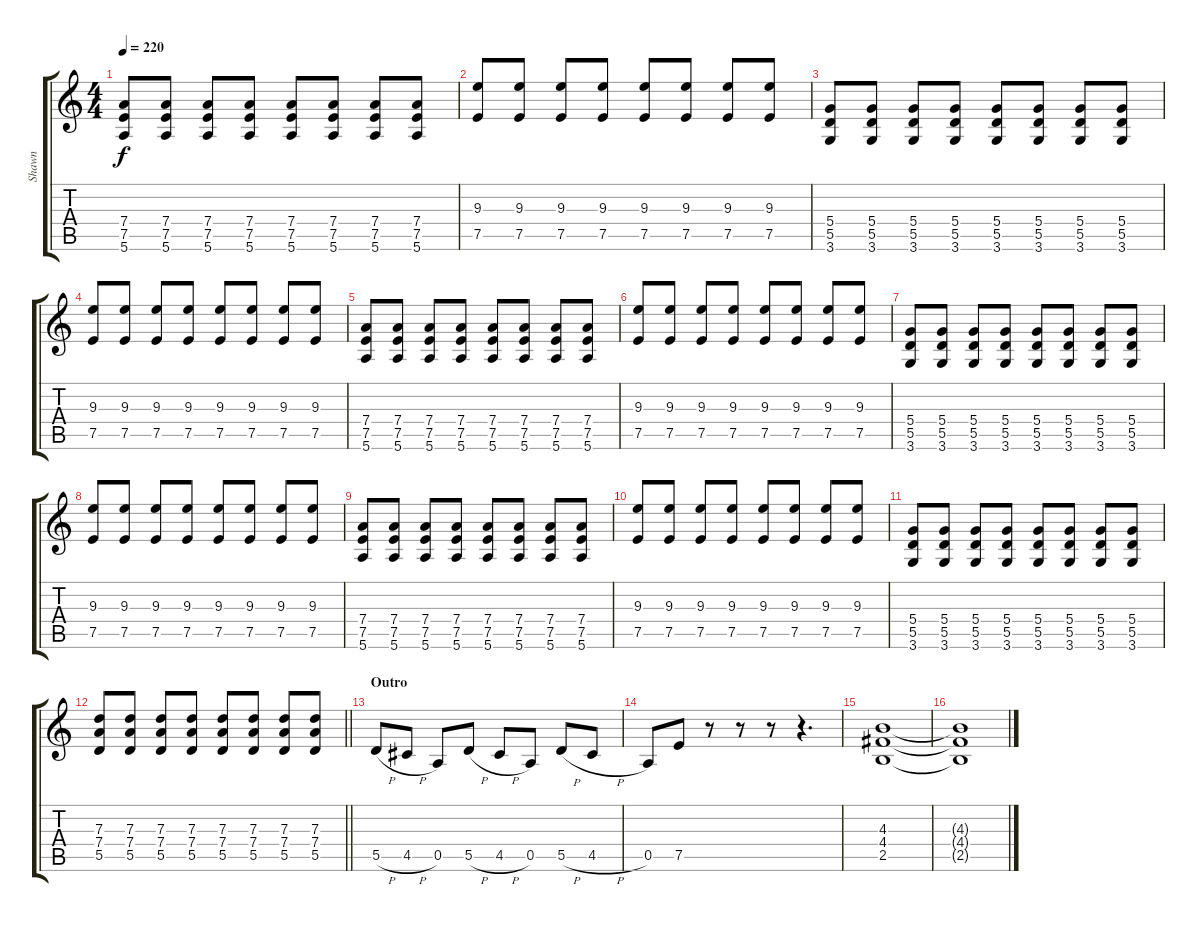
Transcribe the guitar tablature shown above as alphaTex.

\track ("Shawn" "Shawn") {instrument overdrivenguitar}
\staff {score tabs}
\tuning (E4 B3 G3 D3 A2 E2) {hide}
\ts (4 4)
\tempo 220
\clef g2
\ks c
(7.4 7.5 5.6).8{dy f} (7.4 7.5 5.6).8 (7.4 7.5 5.6).8 (7.4 7.5 5.6).8 (7.4 7.5 5.6).8 (7.4 7.5 5.6).8 (7.4 7.5 5.6).8 (7.4 7.5 5.6).8 |
(9.3 7.5).8 (9.3 7.5).8 (9.3 7.5).8 (9.3 7.5).8 (9.3 7.5).8 (9.3 7.5).8 (9.3 7.5).8 (9.3 7.5).8 |
(5.4 5.5 3.6).8 (5.4 5.5 3.6).8 (5.4 5.5 3.6).8 (5.4 5.5 3.6).8 (5.4 5.5 3.6).8 (5.4 5.5 3.6).8 (5.4 5.5 3.6).8 (5.4 5.5 3.6).8 |
(9.3 7.5).8 (9.3 7.5).8 (9.3 7.5).8 (9.3 7.5).8 (9.3 7.5).8 (9.3 7.5).8 (9.3 7.5).8 (9.3 7.5).8 |
(7.4 7.5 5.6).8 (7.4 7.5 5.6).8 (7.4 7.5 5.6).8 (7.4 7.5 5.6).8 (7.4 7.5 5.6).8 (7.4 7.5 5.6).8 (7.4 7.5 5.6).8 (7.4 7.5 5.6).8 |
(9.3 7.5).8 (9.3 7.5).8 (9.3 7.5).8 (9.3 7.5).8 (9.3 7.5).8 (9.3 7.5).8 (9.3 7.5).8 (9.3 7.5).8 |
(5.4 5.5 3.6).8 (5.4 5.5 3.6).8 (5.4 5.5 3.6).8 (5.4 5.5 3.6).8 (5.4 5.5 3.6).8 (5.4 5.5 3.6).8 (5.4 5.5 3.6).8 (5.4 5.5 3.6).8 |
(9.3 7.5).8 (9.3 7.5).8 (9.3 7.5).8 (9.3 7.5).8 (9.3 7.5).8 (9.3 7.5).8 (9.3 7.5).8 (9.3 7.5).8 |
(7.4 7.5 5.6).8 (7.4 7.5 5.6).8 (7.4 7.5 5.6).8 (7.4 7.5 5.6).8 (7.4 7.5 5.6).8 (7.4 7.5 5.6).8 (7.4 7.5 5.6).8 (7.4 7.5 5.6).8 |
(9.3 7.5).8 (9.3 7.5).8 (9.3 7.5).8 (9.3 7.5).8 (9.3 7.5).8 (9.3 7.5).8 (9.3 7.5).8 (9.3 7.5).8 |
(5.4 5.5 3.6).8 (5.4 5.5 3.6).8 (5.4 5.5 3.6).8 (5.4 5.5 3.6).8 (5.4 5.5 3.6).8 (5.4 5.5 3.6).8 (5.4 5.5 3.6).8 (5.4 5.5 3.6).8 |
\barLineRight lightlight
(7.3 7.4 5.5).8 (7.3 7.4 5.5).8 (7.3 7.4 5.5).8 (7.3 7.4 5.5).8 (7.3 7.4 5.5).8 (7.3 7.4 5.5).8 (7.3 7.4 5.5).8 (7.3 7.4 5.5).8 |
\section ("" "Outro")
5.5{h}.8 4.5{h}.8 0.5.8 5.5{h}.8 4.5{h}.8 0.5.8 5.5{h}.8 4.5{h}.8 |
0.5.8 7.5.8 r.8 r.8 r.8 r.4{d} |
(4.3 4.4 2.5).1 |
(4.3{t} 4.4{t} 2.5{t}).1
